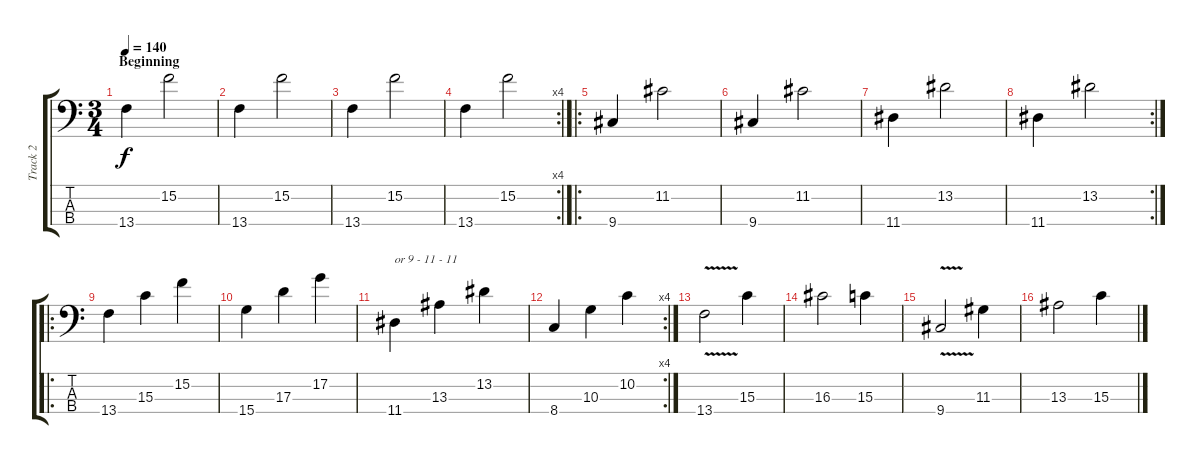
\track ("Track 2" "Track 2") {instrument electricbassfinger}
\staff {score tabs}
\tuning (G2 D2 A1 E1) {hide}
\ts (3 4)
\section ("" "Beginning")
\tempo 140
\clef f4
\ks c
13.4.4{dy f instrument electricbassfinger} 15.2.2 |
13.4.4 15.2.2 |
13.4.4 15.2.2 |
\rc 4
13.4.4 15.2.2 |
\ro
9.4.4 11.2.2 |
9.4.4 11.2.2 |
11.4.4 13.2.2 |
\rc 2
11.4.4 13.2.2 |
\ro
13.4.4 15.3.4 15.2.4 |
15.4.4 17.3.4 17.2.4 |
11.4.4{txt "or 9 - 11 - 11"} 13.3.4 13.2.4 |
\rc 4
8.4.4 10.3.4 10.2.4 |
13.4{v}.2 15.3.4 |
16.3.2 15.3.4 |
9.4{v}.2 11.3.4 |
13.3.2 15.3.4
